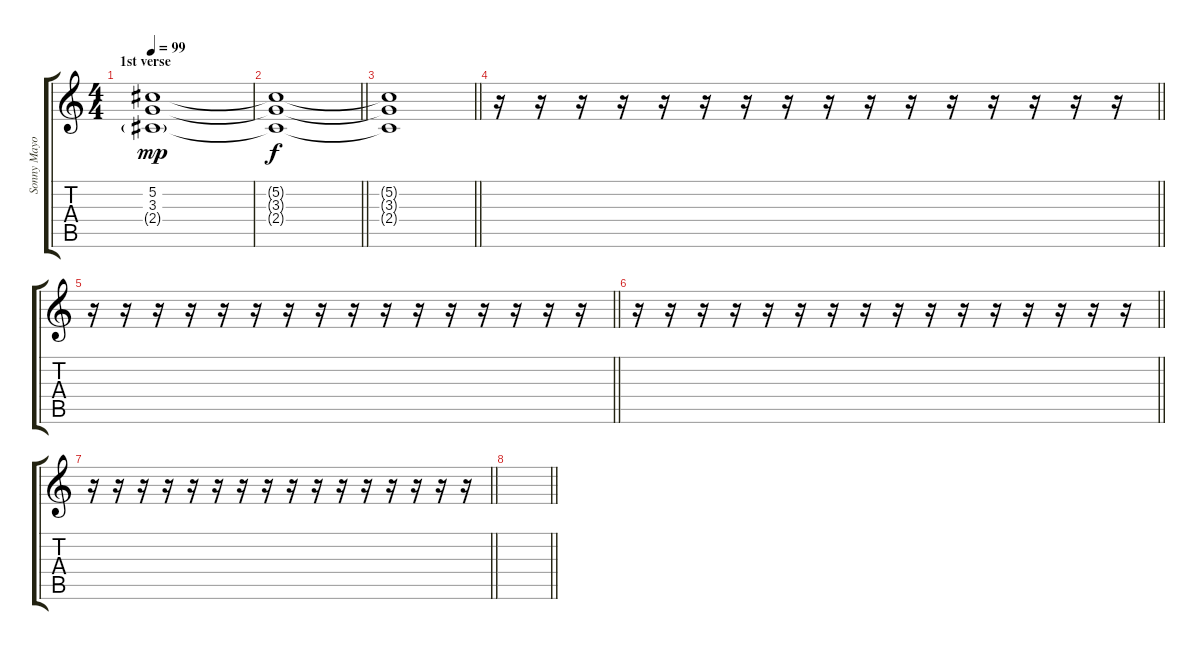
\track ("Sonny Mayo/Clint Lowery" "Sonny Mayo") {instrument distortionguitar}
\staff {score tabs}
\tuning (Db4 Ab3 E3 B2 Gb2 B1) {hide}
\ts (4 4)
\section ("" "1st verse")
\tempo 99
\clef g2
\ks c
(5.2 3.3 2.4{g}).1{dy mp volume 0} |
\barLineRight lightlight
(5.2{t} 3.3{t} 2.4{t}).1{dy f} |
\barLineRight lightlight
(5.2{t} 3.3{t} 2.4{t}).1 |
\barLineRight lightlight
r.16 r.16 r.16 r.16 r.16 r.16 r.16 r.16 r.16 r.16 r.16 r.16 r.16 r.16 r.16 r.16 |
\barLineRight lightlight
r.16 r.16 r.16 r.16 r.16 r.16 r.16 r.16 r.16 r.16 r.16 r.16 r.16 r.16 r.16 r.16 |
\barLineRight lightlight
r.16 r.16 r.16 r.16 r.16 r.16 r.16 r.16 r.16 r.16 r.16 r.16 r.16 r.16 r.16 r.16 |
\barLineRight lightlight
r.16 r.16 r.16 r.16 r.16 r.16 r.16 r.16 r.16 r.16 r.16 r.16 r.16 r.16 r.16 r.16 |
\barLineRight lightlight
